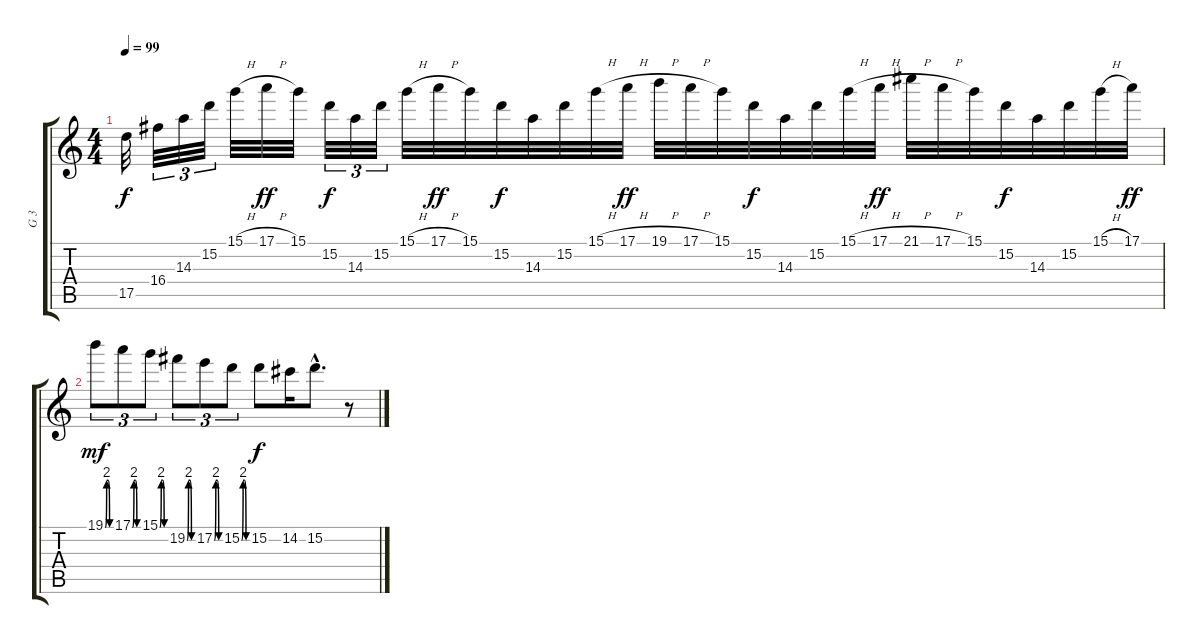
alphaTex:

\track ("G 3" "G 3") {instrument overdrivenguitar}
\staff {score tabs}
\tuning (E4 B3 G3 D3 A2 E2) {hide}
\ts (4 4)
\tempo 99
\clef g2
\ks c
17.5.32{dy f} 16.4.32{tu (3 2)} 14.3.32{tu (3 2)} 15.2.32{tu (3 2)} 15.1{h}.32 17.1{h}.32{dy ff} 15.1.32 15.2.32{tu (3 2) dy f} 14.3.32{tu (3 2)} 15.2.32{tu (3 2)} 15.1{h}.32 17.1{h}.32{dy ff} 15.1.32 15.2.32{dy f} 14.3.32 15.2.32 15.1{h}.32 17.1{h}.32{dy ff} 19.1{h}.32 17.1{h}.32 15.1.32 15.2.32{dy f} 14.3.32 15.2.32 15.1{h}.32 17.1{h}.32{dy ff} 21.1{h}.32 17.1{h}.32 15.1.32 15.2.32{dy f} 14.3.32 15.2.32 15.1{h}.32 17.1.32{dy ff} |
19.1{be (custom 0 0 15 8 30 8 45 0 60 0)}.8{tu (3 2) dy mf} 17.1{be (custom 0 0 15 8 30 8 45 0 60 0)}.8{tu (3 2)} 15.1{be (custom 0 0 15 8 30 8 45 0 60 0)}.8{tu (3 2)} 19.2{be (custom 0 0 15 8 30 8 45 0 60 0)}.8{tu (3 2)} 17.2{be (custom 0 0 15 8 30 8 45 0 60 0)}.8{tu (3 2)} 15.2{be (custom 0 0 15 8 30 8 45 0 60 0)}.8{tu (3 2)} 15.2.8{dy f} 14.2.16 15.2{hac}.8{d} r.8
